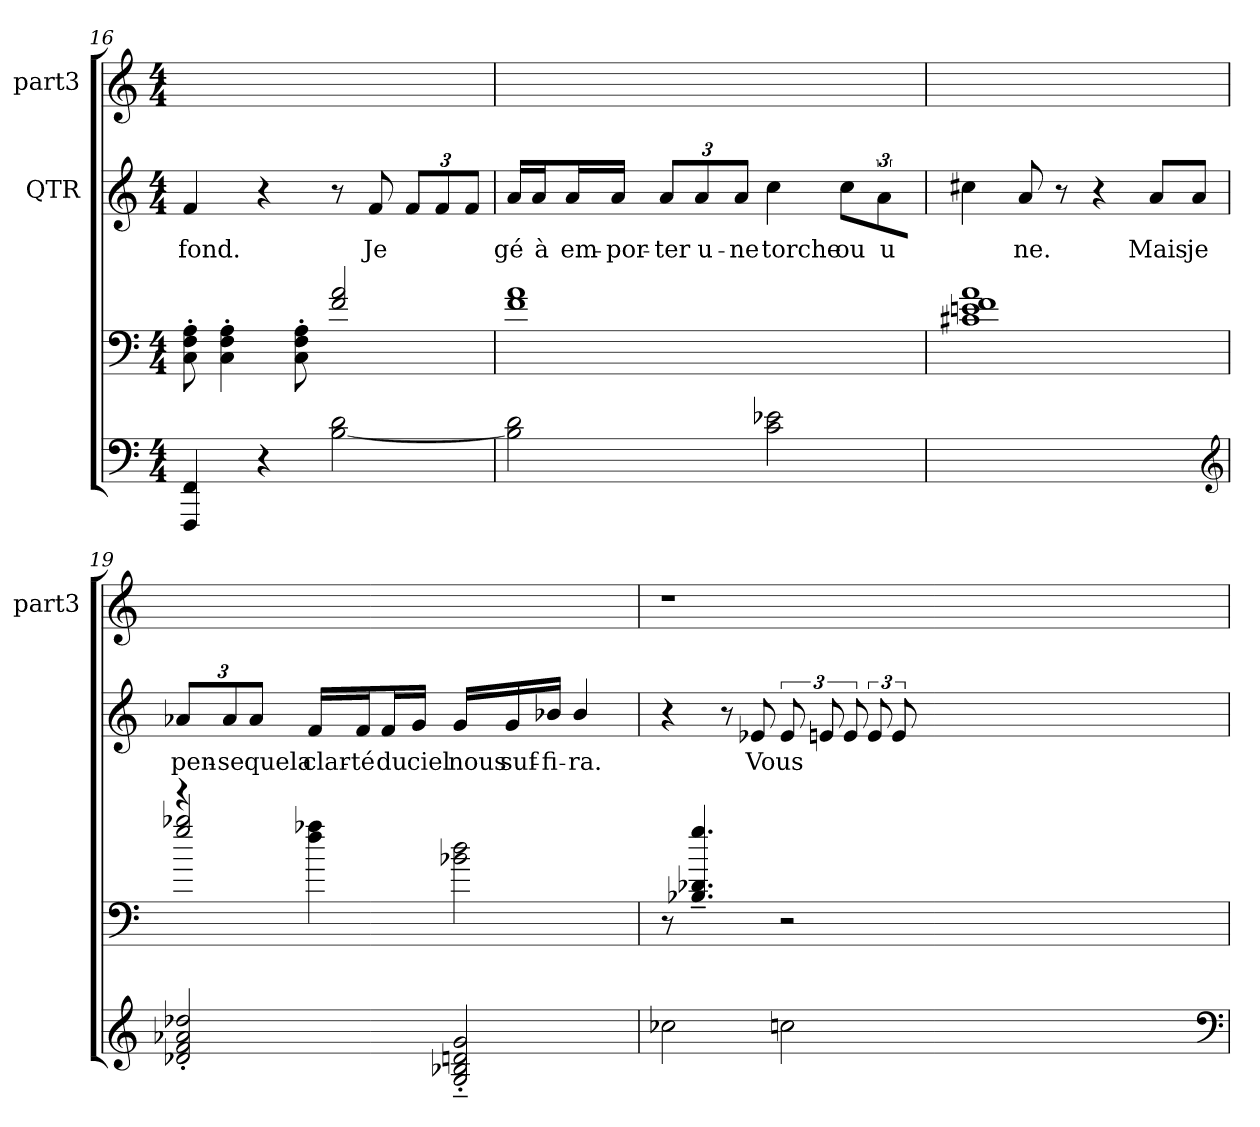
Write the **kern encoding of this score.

**kern	**kern	**kern	**text	**kern
*part3	*part3	*part2	*part2	*part1
*staff4	*staff3	*staff2	*staff2	*staff1
*	*	*I"QTR	*	*I"part3
*	*	*	*	*I'part3
!!LO:LB:g=z
*clefF4	*clefF4	*clefG2	*	*clefG2
*k[]	*k[]	*k[]	*	*k[]
*M4/4	*M4/4	*M4/4	*	*M4/4
=16	=16	=16	=16	=16
4FFi/ 4FFFi/	8Cj'>\ 8Fj'>\ 8Aj'>\	4fj/	fond.	1ryy
.	4Cj'>\ 4Fj'>\ 4Aj'>\	.	.	.
4r	.	4r	.	.
.	8Cj'>\ 8Fj'>\ 8Aj'>\	.	.	.
2di\ [2Bi\	2aj/ 2fj/	8r	.	.
.	.	8fj/	Je	.
.	.	12fj/L	.	.
.	.	12fj/	.	.
.	.	12fj/J	.	.
=17	=17	=17	=17	=17
2di\ 2Bi]\	1fj/ 1aj/	16aj/LL	gé	1ryy
.	.	16aj/J	à	.
.	.	16aj/L	em-	.
.	.	16aj/JJ	por-	.
.	.	12aj/L	ter	.
.	.	12aj/	u-	.
.	.	12aj/J	ne	.
2e-Xi\ 2ci\	.	4ccj\	torche	.
.	.	8ccj\L	ou	.
.	.	12aj\J	u-	.
.	.	24ryy	.	.
!!LO:LB:g=z
=18	=18	=18	=18	=18
1ryy	1c#Xj/ 1enj/ 1aj/ 1fj/	4cc#Xj\	--	1ryy
.	.	8aj/	ne.	.
.	.	8r	.	.
.	.	4r	.	.
.	.	8aj/L	Mais	.
.	.	8aj/J	je	.
*clefG2	*	*	*	*
=19	=19	=19	=19	=19
*	*^	*	*	*
2d-Xi'</ 2dd-Xi'</ 2a-Xi'</ 2fi'</	4r	2bb-XZ/ 2ggZ/	12a-Xj/L	pen-	1ryy
.	.	.	12a-j/	se	.
.	.	.	12a-j/J	quela	.
.	4ffj\ 4aa-Xj\	.	16fj/LL	clar-	.
.	.	.	16fj/J	té	.
.	.	.	16fj/L	du	.
.	.	.	16gj/JJ	ciel	.
2gi'<~</ 2dni'<~</ 2B-Xi'<~</ 2Gi'<~</	2ddj\ 2b-Xj\	2ryy	16gj/LL	nous	.
.	.	.	16gj/	suf-	.
.	.	.	16b-Xj/JJ	fi-	.
.	.	.	4b-j/	ra.	.
.	.	.	16ryy	.	.
*	*v	*v	*	*	*
!!LO:PB:g=z
=20	=20	=20	=20	=20
2cc-Xi\	8r	4r	.	1r
.	4.ggj~>/ 4.d-Xj~>/ 4.B-Xj~>/	.	.	.
.	.	8r	.	.
.	.	8e-Xj/	Vous	.
2ccni\	2r	12e-j/	.	.
.	.	12enj/	.	.
.	.	12ej/	.	.
.	.	12ej/	.	.
.	.	12ej/	.	.
.	.	12ryy	.	.
1ryy	1ryy	1ryy	.	1ryy
2ryy	1ryy	1ryy	.	1ryy
2ryy	.	.	.	.
4ryy	4ryy	4ryy	.	4ryy
*clefF4	*	*	*	*
=	=	=	=	=
*-	*-	*-	*-	*-
